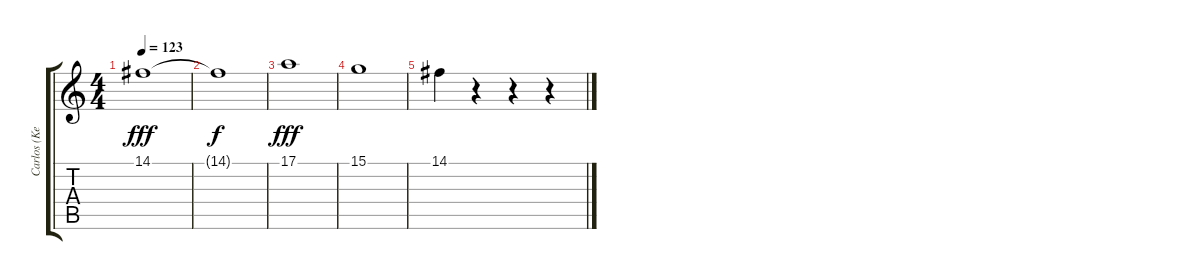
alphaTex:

\track ("Carlos (Keys)" "Carlos (Ke") {instrument stringensemble1}
\staff {score tabs}
\tuning (E4 B3 G3 D3 A2 E2) {hide}
\ts (4 4)
\tempo 123
\clef g2
\ks c
14.1.1{dy fff} |
14.1{t}.1{dy f} |
17.1.1{dy fff} |
15.1.1 |
14.1.4 r.4 r.4 r.4
